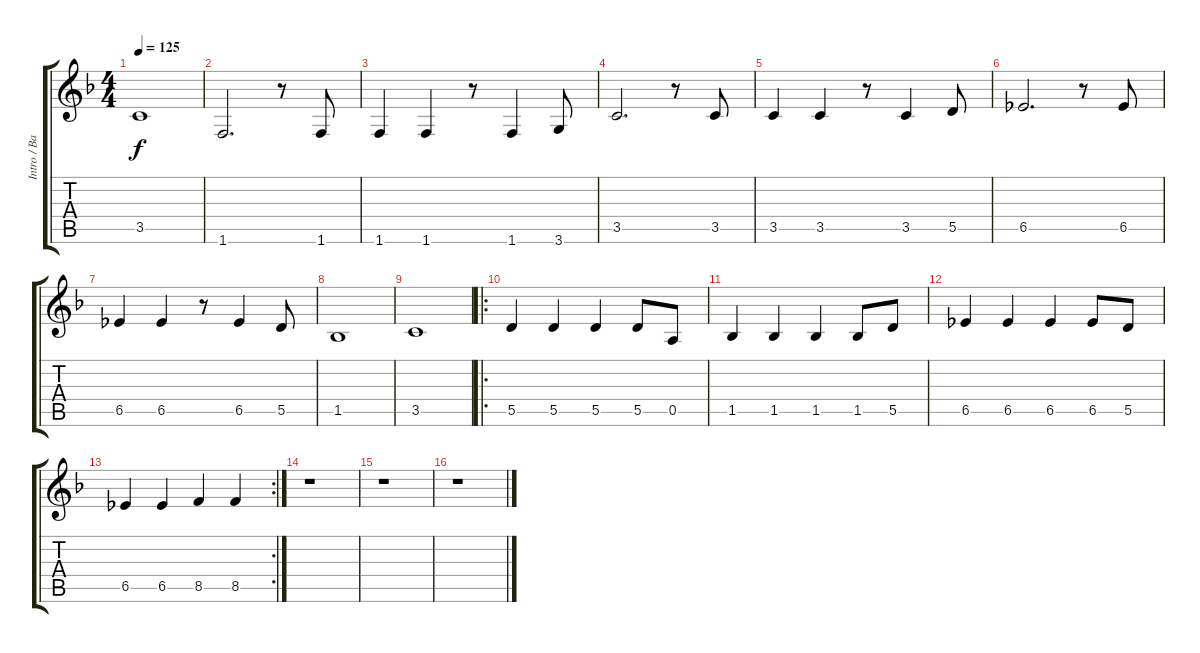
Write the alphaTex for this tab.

\track ("Intro / Bajo" "Intro / Ba") {instrument acousticguitarsteel}
\staff {score tabs}
\tuning (E4 B3 G3 D3 A2 E2) {hide}
\ts (4 4)
\tempo 125
\clef g2
\ks f
3.5.1{dy f} |
1.6.2{d} r.8 1.6.8 |
1.6.4 1.6.4 r.8 1.6.4 3.6.8 |
3.5.2{d} r.8 3.5.8 |
3.5.4 3.5.4 r.8 3.5.4 5.5.8 |
6.5.2{d} r.8 6.5.8 |
6.5.4 6.5.4 r.8 6.5.4 5.5.8 |
1.5.1 |
3.5.1 |
\ro
5.5.4{volume 9 instrument electricbassfinger} 5.5.4 5.5.4 5.5.8 0.5.8 |
1.5.4 1.5.4 1.5.4 1.5.8 5.5.8 |
6.5.4 6.5.4 6.5.4 6.5.8 5.5.8 |
\rc 2
6.5.4 6.5.4 8.5.4 8.5.4 |
r.1 |
r.1 |
r.1
